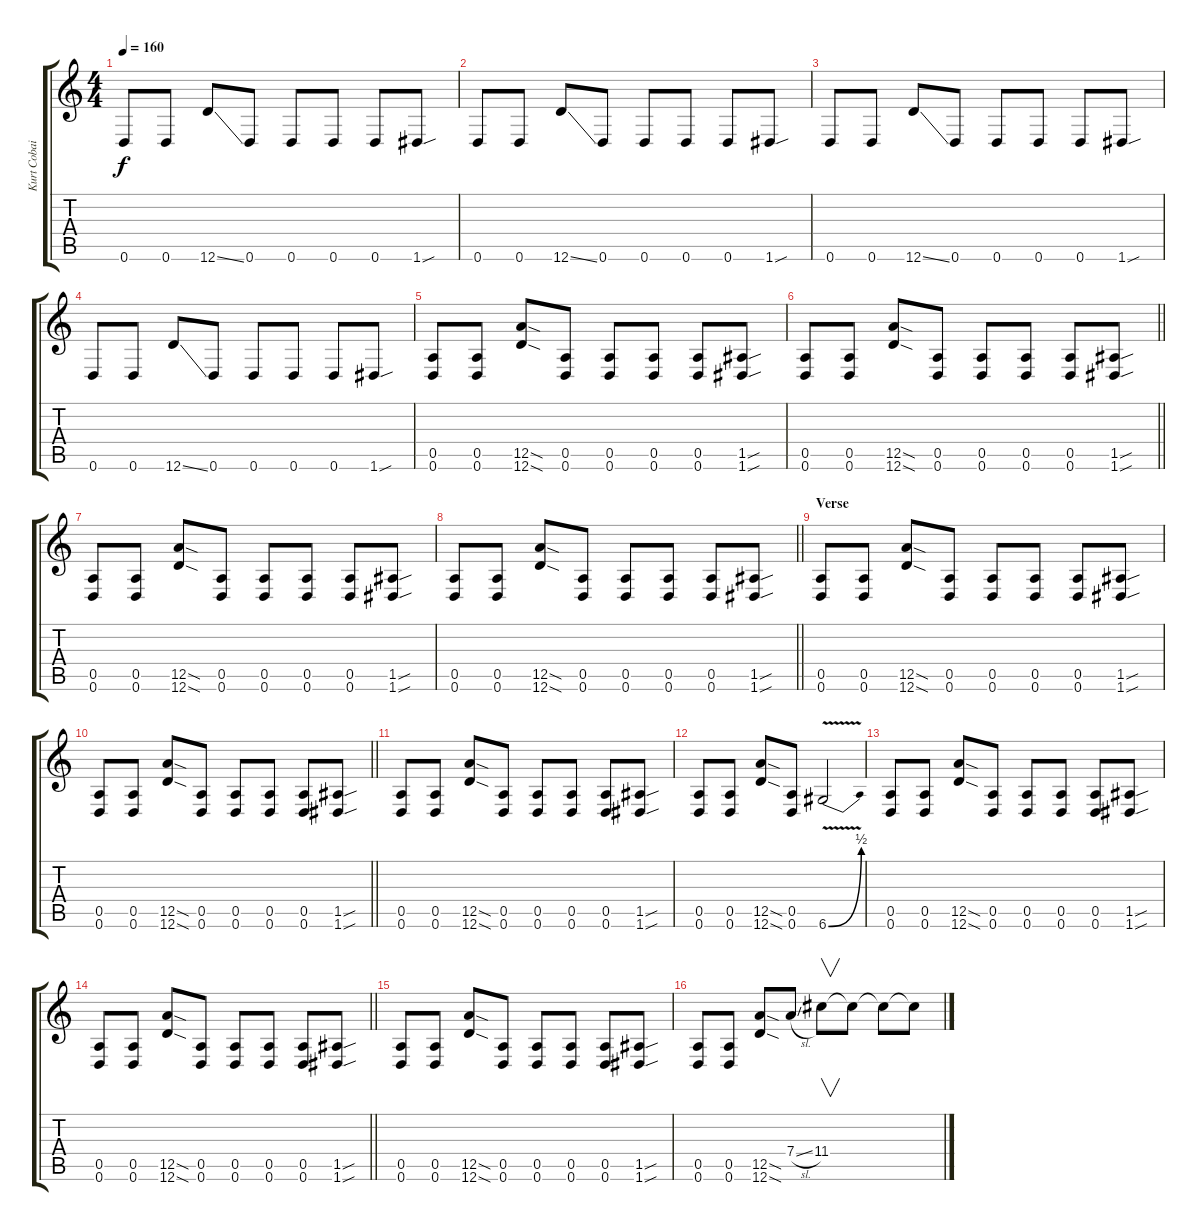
\track ("Kurt Cobain" "Kurt Cobai") {instrument overdrivenguitar}
\staff {score tabs}
\tuning (E4 B3 G3 D3 A2 D2) {hide}
\ts (4 4)
\tempo 160
\clef g2
\ks c
0.6.8{dy f volume 9 instrument overdrivenguitar} 0.6.8 12.6{ss}.8 0.6.8 0.6.8 0.6.8 0.6.8 1.6{sou}.8{volume 16} |
0.6.8 0.6.8 12.6{ss}.8 0.6.8 0.6.8 0.6.8 0.6.8 1.6{sou}.8 |
0.6.8 0.6.8 12.6{ss}.8 0.6.8 0.6.8 0.6.8 0.6.8 1.6{sou}.8 |
0.6.8 0.6.8 12.6{ss}.8 0.6.8 0.6.8 0.6.8 0.6.8 1.6{sou}.8 |
(0.5 0.6).8 (0.5 0.6).8 (12.5{sod} 12.6{sod}).8 (0.5 0.6).8 (0.5 0.6).8 (0.5 0.6).8 (0.5 0.6).8 (1.5{sou} 1.6{sou}).8 |
\barLineRight lightlight
(0.5 0.6).8 (0.5 0.6).8 (12.5{sod} 12.6{sod}).8 (0.5 0.6).8 (0.5 0.6).8 (0.5 0.6).8 (0.5 0.6).8 (1.5{sou} 1.6{sou}).8 |
(0.5 0.6).8 (0.5 0.6).8 (12.5{sod} 12.6{sod}).8 (0.5 0.6).8 (0.5 0.6).8 (0.5 0.6).8 (0.5 0.6).8 (1.5{sou} 1.6{sou}).8 |
\barLineRight lightlight
(0.5 0.6).8 (0.5 0.6).8 (12.5{sod} 12.6{sod}).8 (0.5 0.6).8 (0.5 0.6).8 (0.5 0.6).8 (0.5 0.6).8 (1.5{sou} 1.6{sou}).8 |
\section ("" "Verse")
(0.5 0.6).8 (0.5 0.6).8 (12.5{sod} 12.6{sod}).8 (0.5 0.6).8 (0.5 0.6).8 (0.5 0.6).8 (0.5 0.6).8 (1.5{sou} 1.6{sou}).8 |
\barLineRight lightlight
(0.5 0.6).8 (0.5 0.6).8 (12.5{sod} 12.6{sod}).8 (0.5 0.6).8 (0.5 0.6).8 (0.5 0.6).8 (0.5 0.6).8 (1.5{sou} 1.6{sou}).8 |
(0.5 0.6).8 (0.5 0.6).8 (12.5{sod} 12.6{sod}).8 (0.5 0.6).8 (0.5 0.6).8 (0.5 0.6).8 (0.5 0.6).8 (1.5{sou} 1.6{sou}).8 |
(0.5 0.6).8 (0.5 0.6).8 (12.5{sod} 12.6{sod}).8 (0.5 0.6).8 6.6{be (bend 0 0 60 2) v}.2 |
(0.5 0.6).8 (0.5 0.6).8 (12.5{sod} 12.6{sod}).8 (0.5 0.6).8 (0.5 0.6).8 (0.5 0.6).8 (0.5 0.6).8 (1.5{sou} 1.6{sou}).8 |
\barLineRight lightlight
(0.5 0.6).8 (0.5 0.6).8 (12.5{sod} 12.6{sod}).8 (0.5 0.6).8 (0.5 0.6).8 (0.5 0.6).8 (0.5 0.6).8 (1.5{sou} 1.6{sou}).8 |
(0.5 0.6).8 (0.5 0.6).8 (12.5{sod} 12.6{sod}).8 (0.5 0.6).8 (0.5 0.6).8 (0.5 0.6).8 (0.5 0.6).8 (1.5{sou} 1.6{sou}).8 |
(0.5 0.6).8 (0.5 0.6).8 (12.5{sod} 12.6{sod}).8 7.4{sl}.8 11.4.8{v} 11.4{t}.8 11.4{t}.8 11.4{t}.8
